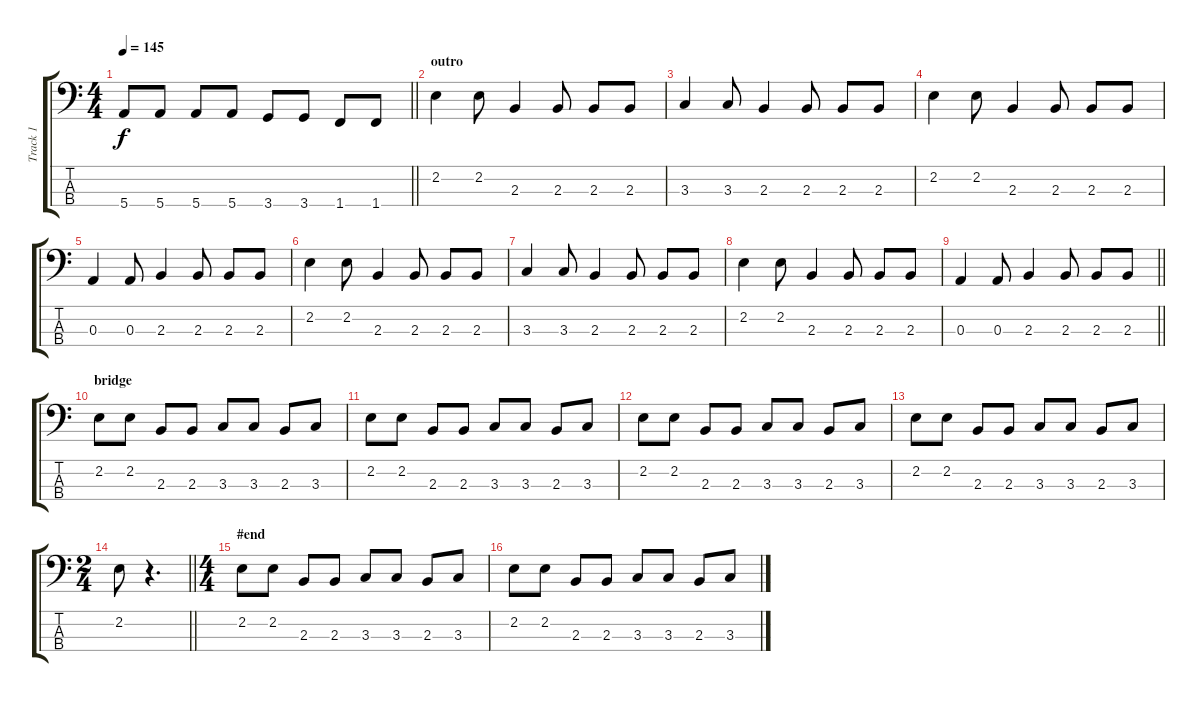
\track ("Track 1" "Track 1") {instrument acousticguitarsteel}
\staff {score tabs}
\tuning (G2 D2 A1 E1) {hide}
\ts (4 4)
\tempo 145
\clef f4
\barLineRight lightlight
\ks c
5.4.8{dy f} 5.4.8 5.4.8 5.4.8 3.4.8 3.4.8 1.4.8 1.4.8 |
\section ("" "outro")
2.2.4 2.2.8 2.3.4 2.3.8 2.3.8 2.3.8 |
3.3.4 3.3.8 2.3.4 2.3.8 2.3.8 2.3.8 |
2.2.4 2.2.8 2.3.4 2.3.8 2.3.8 2.3.8 |
0.3.4 0.3.8 2.3.4 2.3.8 2.3.8 2.3.8 |
2.2.4 2.2.8 2.3.4 2.3.8 2.3.8 2.3.8 |
3.3.4 3.3.8 2.3.4 2.3.8 2.3.8 2.3.8 |
2.2.4 2.2.8 2.3.4 2.3.8 2.3.8 2.3.8 |
\barLineRight lightlight
0.3.4 0.3.8 2.3.4 2.3.8 2.3.8 2.3.8 |
\section ("" "bridge")
2.2.8 2.2.8 2.3.8 2.3.8 3.3.8 3.3.8 2.3.8 3.3.8 |
2.2.8 2.2.8 2.3.8 2.3.8 3.3.8 3.3.8 2.3.8 3.3.8 |
2.2.8 2.2.8 2.3.8 2.3.8 3.3.8 3.3.8 2.3.8 3.3.8 |
2.2.8 2.2.8 2.3.8 2.3.8 3.3.8 3.3.8 2.3.8 3.3.8 |
\ts (2 4)
\barLineRight lightlight
2.2.8 r.4{d} |
\ts (4 4)
\section ("" "#end")
2.2.8 2.2.8 2.3.8 2.3.8 3.3.8 3.3.8 2.3.8 3.3.8 |
2.2.8 2.2.8 2.3.8 2.3.8 3.3.8 3.3.8 2.3.8 3.3.8
